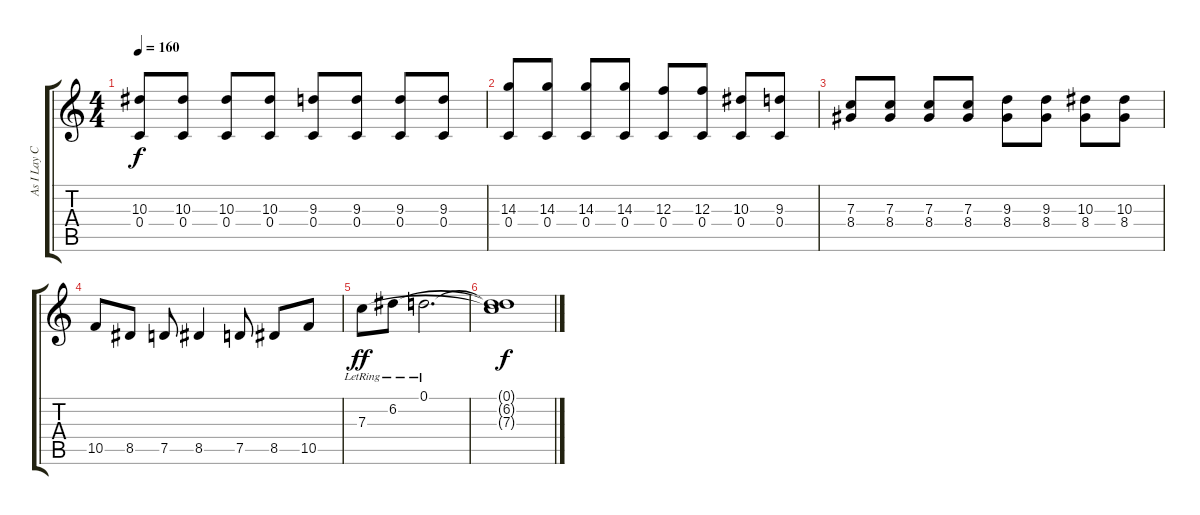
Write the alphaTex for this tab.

\track ("As I Lay Curtis" "As I Lay C") {instrument overdrivenguitar}
\staff {score tabs}
\tuning (D4 A3 F3 C3 G2 C2) {hide}
\ts (4 4)
\tempo 160
\clef g2
\ks c
(10.3 0.4).8{dy f} (10.3 0.4).8 (10.3 0.4).8 (10.3 0.4).8 (9.3 0.4).8 (9.3 0.4).8 (9.3 0.4).8 (9.3 0.4).8 |
(14.3 0.4).8 (14.3 0.4).8 (14.3 0.4).8 (14.3 0.4).8 (12.3 0.4).8 (12.3 0.4).8 (10.3 0.4).8 (9.3 0.4).8 |
(7.3 8.4).8 (7.3 8.4).8 (7.3 8.4).8 (7.3 8.4).8 (9.3 8.4).8 (9.3 8.4).8 (10.3 8.4).8 (10.3 8.4).8 |
10.5.8 8.5.8 7.5.8 8.5.4 7.5.8 8.5.8 10.5.8 |
7.3{lr}.8{dy ff} 6.2{lr}.8 0.1{lr}.2{d} |
(0.1{t} 6.2{t} 7.3{t}).1{dy f}
